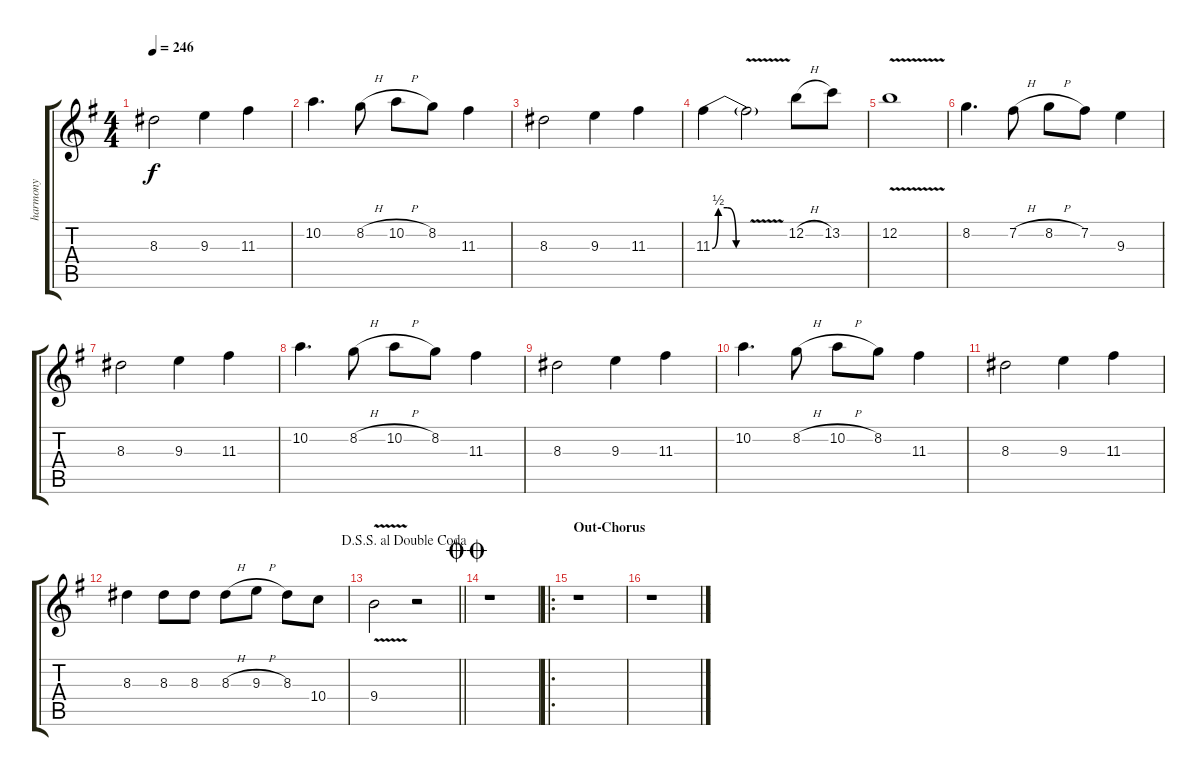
\track ("harmony" "harmony") {instrument distortionguitar}
\staff {score tabs}
\tuning (E4 B3 G3 D3 A2 E2) {hide}
\ts (4 4)
\tempo 246
\clef g2
\ks g
8.3.2{dy f} 9.3.4 11.3.4 |
10.2.4{d} 8.2{h}.8 10.2{h}.8 8.2.8 11.3.4 |
8.3.2 9.3.4 11.3.4 |
11.3{be (custom 0 0 10 2 25 2 40 0 60 0)}.4 11.3{v t}.2 12.2{h}.8 13.2.8 |
12.2{v}.1 |
8.2.4{d} 7.2{h}.8 8.2{h}.8 7.2.8 9.3.4 |
8.3.2 9.3.4 11.3.4 |
10.2.4{d} 8.2{h}.8 10.2{h}.8 8.2.8 11.3.4 |
8.3.2 9.3.4 11.3.4 |
10.2.4{d} 8.2{h}.8 10.2{h}.8 8.2.8 11.3.4 |
8.3.2 9.3.4 11.3.4 |
8.3.4 8.3.8 8.3.8 8.3{h}.8 9.3{h}.8 8.3.8 10.4.8 |
\jump dalsegnosegnoaldoublecoda
\barLineRight lightlight
9.4{v}.2 r.2 |
\jump doublecoda
r.1 |
\ro
\section ("" "Out-Chorus")
r.1 |
r.1
